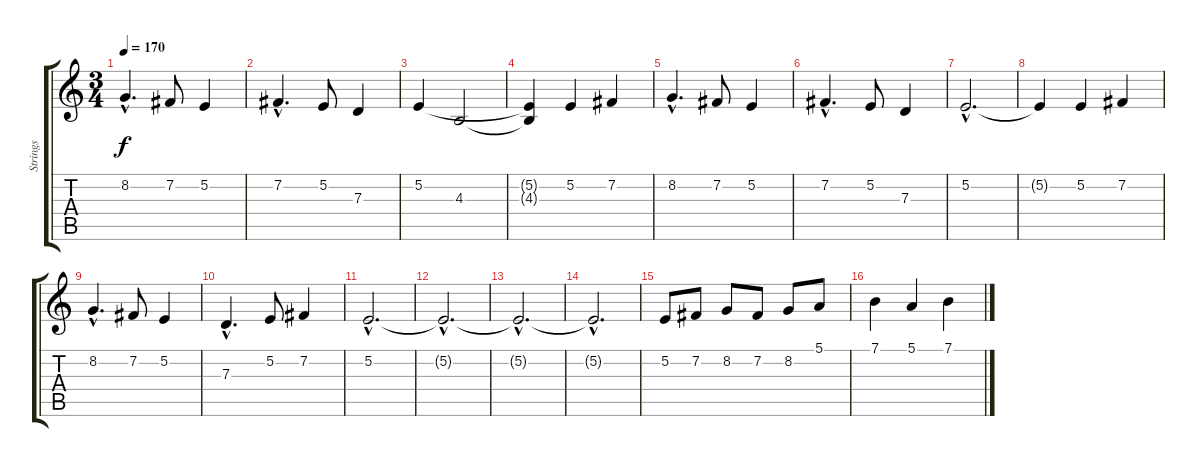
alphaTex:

\track ("Strings" "Strings") {instrument synthstrings1}
\staff {score tabs}
\tuning (E4 B3 G3 D3 A2 E2) {hide}
\ts (3 4)
\tempo 170
\clef g2
\ks c
8.2{hac}.4{d dy f} 7.2.8 5.2.4 |
7.2{hac}.4{d} 5.2.8 7.3.4 |
5.2.4 4.3.2 |
(5.2{t} 4.3{t}).4 5.2.4 7.2.4 |
8.2{hac}.4{d} 7.2.8 5.2.4 |
7.2{hac}.4{d} 5.2.8 7.3.4 |
5.2{hac}.2{d} |
5.2{t}.4 5.2.4 7.2.4 |
8.2{hac}.4{d} 7.2.8 5.2.4 |
7.3{hac}.4{d} 5.2.8 7.2.4 |
5.2{hac}.2{d} |
5.2{hac t}.2{d} |
5.2{hac t}.2{d} |
5.2{hac t}.2{d} |
5.2.8 7.2.8 8.2.8 7.2.8 8.2.8 5.1.8 |
7.1.4 5.1.4 7.1.4
